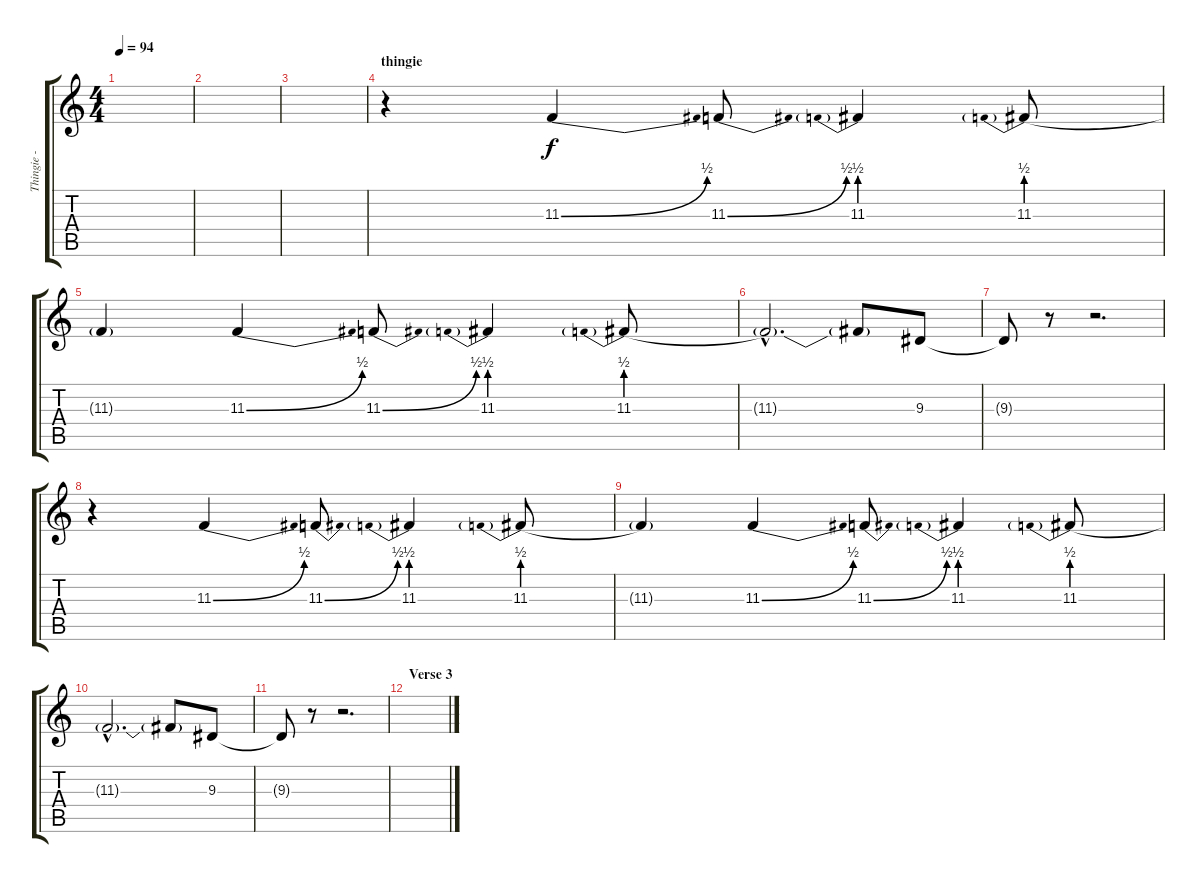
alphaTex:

\track ("Thingie - Eb" "Thingie - ") {instrument harmonica}
\staff {score tabs}
\tuning (Eb4 Bb3 Gb3 Db3 Ab2 Eb2) {hide}
\ts (4 4)
\tempo 94
\clef g2
\ks c
|
|
|
\section ("" "thingie")
r.4 11.3{be (bend 0 0 60 2)}.4 11.3{be (bend 0 0 60 2)}.8 11.3{be (prebend 0 2 60 2)}.4 11.3{be (prebend 0 2 60 2)}.8 |
11.3{t}.4 11.3{be (bend 0 0 60 2)}.4 11.3{be (bend 0 0 60 2)}.8 11.3{be (prebend 0 2 60 2)}.4 11.3{be (prebend 0 2 60 2)}.8 |
11.3{hac t}.2{d} 11.3{t}.8 9.3.8 |
9.3{t}.8 r.8 r.2{d} |
r.4 11.3{be (bend 0 0 60 2)}.4 11.3{be (bend 0 0 60 2)}.8 11.3{be (prebend 0 2 60 2)}.4 11.3{be (prebend 0 2 60 2)}.8 |
11.3{t}.4 11.3{be (bend 0 0 60 2)}.4 11.3{be (bend 0 0 60 2)}.8 11.3{be (prebend 0 2 60 2)}.4 11.3{be (prebend 0 2 60 2)}.8 |
11.3{hac t}.2{d} 11.3{t}.8 9.3.8 |
9.3{t}.8 r.8 r.2{d} |
\section ("" "Verse 3")
